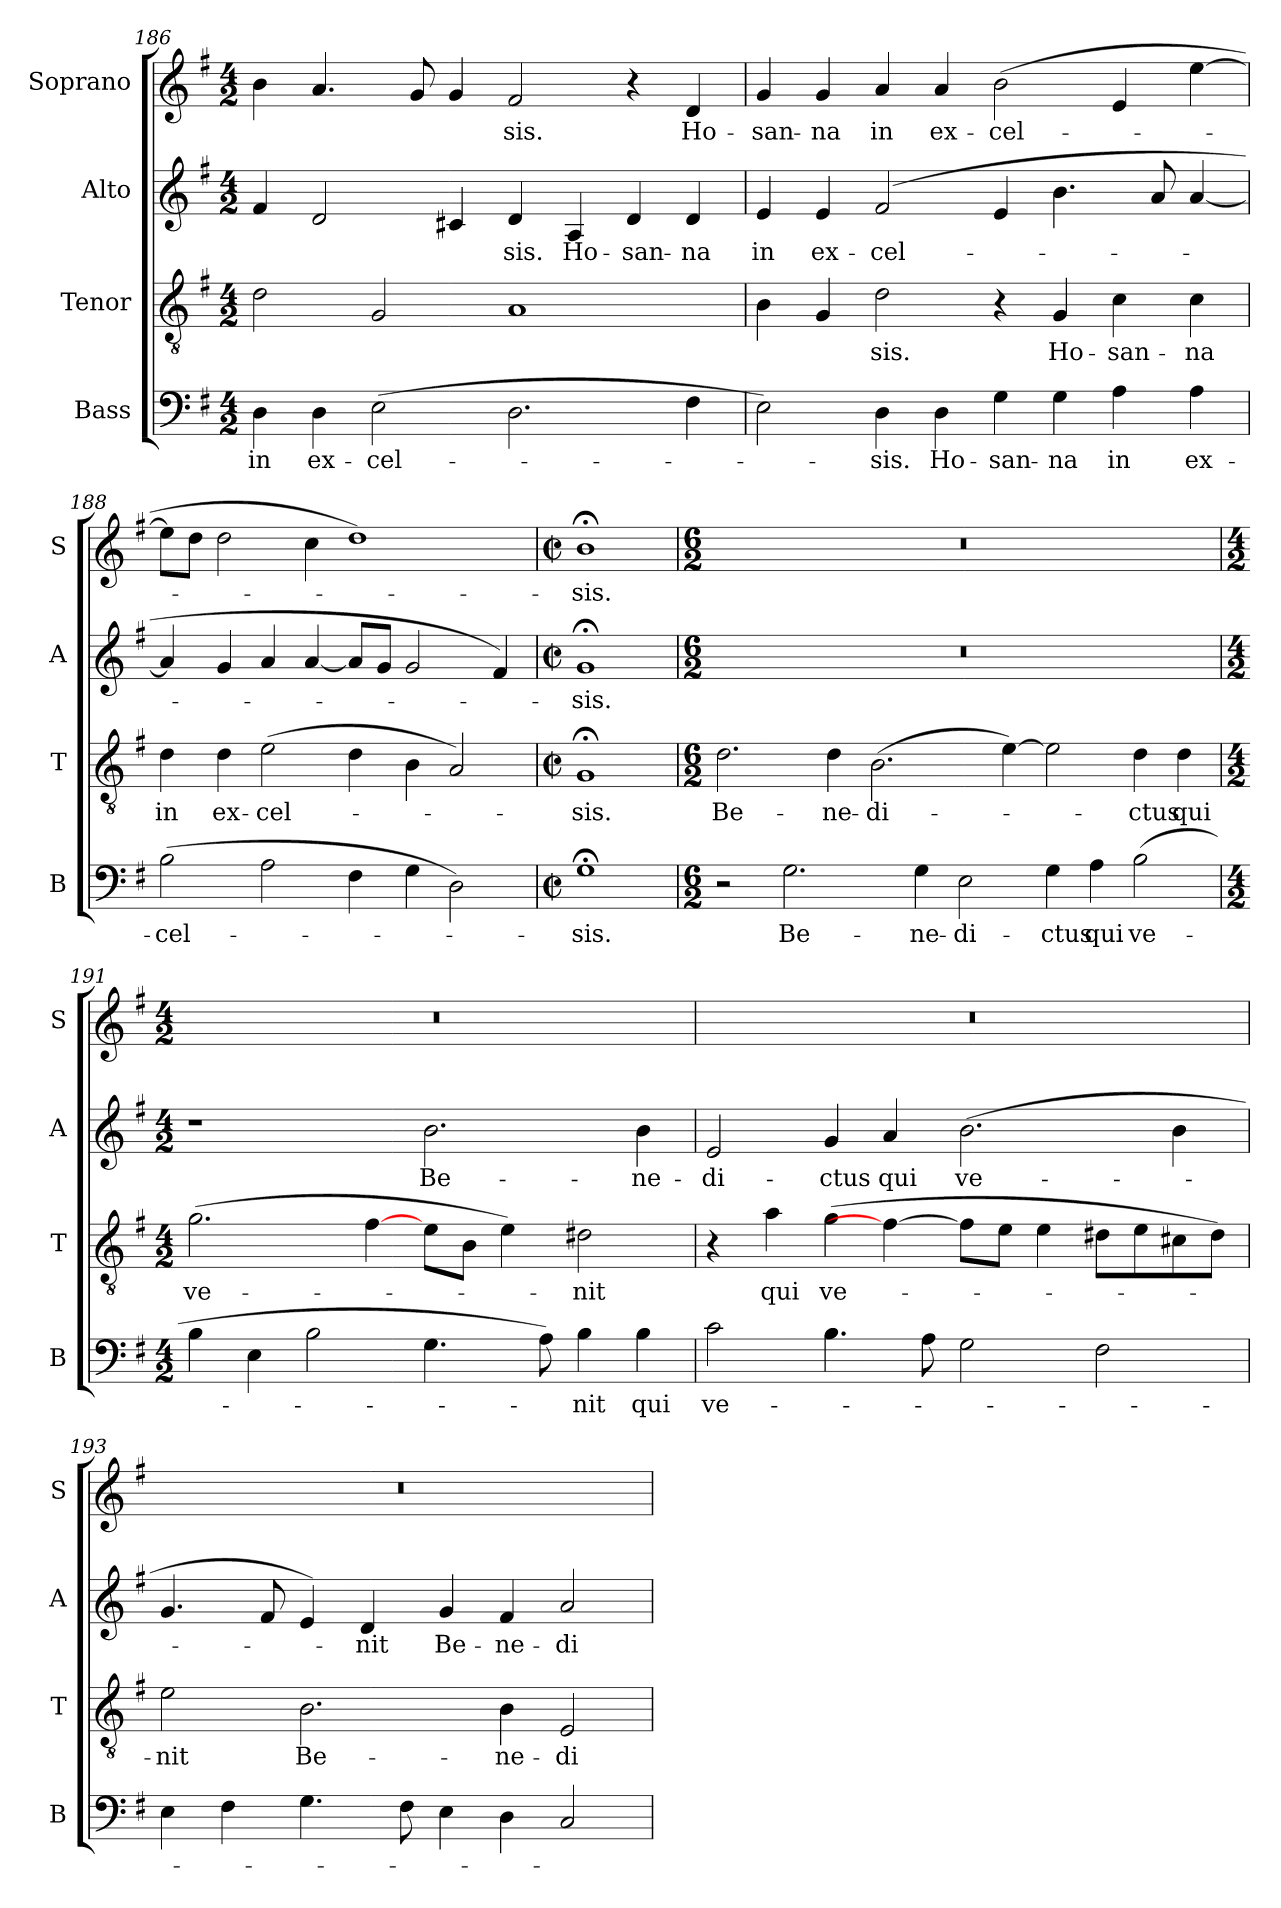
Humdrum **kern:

**kern	**text	**kern	**text	**kern	**text	**kern	**text
*part4	*part4	*part3	*part3	*part2	*part2	*part1	*part1
*staff4	*staff4	*staff3	*staff3	*staff2	*staff2	*staff1	*staff1
*I"Bass	*	*I"Tenor	*	*I"Alto	*	*I"Soprano	*
*I'B	*	*I'T	*	*I'A	*	*I'S	*
*clefF4	*	*clefGv2	*	*clefG2	*	*clefG2	*
*k[f#]	*	*k[f#]	*	*k[f#]	*	*k[f#]	*
*G:	*	*G:	*	*G:	*	*G:	*
*M4/2	*	*M4/2	*	*M4/2	*	*M4/2	*
=186	=186	=186	=186	=186	=186	=186	=186
!	!LO:LY:b	!	!	!	!	!	!
4D\	in	2d\	.	4f#/	.	4b\	.
!	!LO:LY:b	!	!	!	!	!	!
4D\	ex-	.	.	2d/	.	4.a/	.
!	!LO:LY:b	!	!	!	!	!	!
(>2E\	-cel-	2G/	.	.	.	.	.
.	.	.	.	.	.	8g/	.
.	.	.	.	4c#X/	.	4g/	.
!	!	!	!	!	!LO:LY:b	!	!LO:LY:b
2.D\	.	1A	.	4d/	-sis.	2f#/	-sis.
!	!	!	!	!	!LO:LY:b	!	!
.	.	.	.	4A/	Ho-	.	.
!	!	!	!	!	!LO:LY:b	!	!
.	.	.	.	4d/	-san-	4r	.
!	!	!	!	!	!LO:LY:b	!	!LO:LY:b
4F#\	.	.	.	4d/	-na	4d/	Ho-
!!LO:LB:g=z
=187	=187	=187	=187	=187	=187	=187	=187
!	!	!	!	!	!LO:LY:b	!	!LO:LY:b
2E\)	.	4B\	.	4e/	in	4g/	-san-
!	!	!	!	!	!LO:LY:b	!	!LO:LY:b
.	.	4G/	.	4e/	ex-	4g/	-na
!	!LO:LY:b	!	!LO:LY:b	!	!LO:LY:b	!	!LO:LY:b
4D\	-sis.	2d\	-sis.	(>2f#/	-cel-	4a/	in
!	!LO:LY:b	!	!	!	!	!	!LO:LY:b
4D\	Ho-	.	.	.	.	4a/	ex-
!	!LO:LY:b	!	!	!	!	!	!LO:LY:b
4G\	-san-	4r	.	4e/	.	(>2b\	-cel-
!	!LO:LY:b	!	!LO:LY:b	!	!	!	!
4G\	-na	4G/	Ho-	4.b\	.	.	.
!	!LO:LY:b	!	!LO:LY:b	!	!	!	!
4A\	in	4c\	-san-	.	.	4e/	.
.	.	.	.	8a/	.	.	.
!	!LO:LY:b	!	!LO:LY:b	!	!	!	!
4A\	ex-	4c\	-na	[4a/	.	[4ee\	.
!!LO:LB:g=z
=188	=188	=188	=188	=188	=188	=188	=188
!	!LO:LY:b	!	!LO:LY:b	!	!	!	!
(>2B\	-cel-	4d\	in	4a/]	.	8ee\L]	.
.	.	.	.	.	.	8dd\J	.
!	!	!	!LO:LY:b	!	!	!	!
.	.	4d\	ex-	4g/	.	2dd\	.
!	!	!	!LO:LY:b	!	!	!	!
2A\	.	(>2e\	-cel-	4a/	.	.	.
.	.	.	.	[4a/	.	4cc\	.
4F#\	.	4d\	.	8a/L]	.	1dd)	.
.	.	.	.	8g/J	.	.	.
4G\	.	4B\	.	2g/	.	.	.
2D\)	.	2A/)	.	.	.	.	.
.	.	.	.	4f#/)	.	.	.
=189	=189	=189	=189	=189	=189	=189	=189
*M2/2	*	*M2/2	*	*M2/2	*	*M2/2	*
*met(c|)	*	*met(c|)	*	*met(c|)	*	*met(c|)	*
!	!LO:LY:b	!	!LO:LY:b	!	!LO:LY:b	!	!LO:LY:b
1G;<	-sis.	1G;<	-sis.	1g;<	-sis.	1b;<	-sis.
=190	=190	=190	=190	=190	=190	=190	=190
*M6/2	*	*M6/2	*	*M6/2	*	*M6/2	*
!	!	!	!LO:LY:b	!	!	!	!
2r	.	2.d\	Be-	0.r	.	0.r	.
!	!LO:LY:b	!	!	!	!	!	!
2.G\	Be-	.	.	.	.	.	.
!	!	!	!LO:LY:b	!	!	!	!
.	.	4d\	-ne-	.	.	.	.
!	!	!	!LO:LY:b	!	!	!	!
.	.	(>2.B\	-di-	.	.	.	.
!	!LO:LY:b	!	!	!	!	!	!
4G\	-ne-	.	.	.	.	.	.
!	!LO:LY:b	!	!	!	!	!	!
2E\	-di-	.	.	.	.	.	.
.	.	[4e\)	.	.	.	.	.
!	!LO:LY:b	!	!	!	!	!	!
4G\	-ctus	2e\]	.	.	.	.	.
!	!LO:LY:b	!	!	!	!	!	!
4A\	qui	.	.	.	.	.	.
!	!LO:LY:b	!	!LO:LY:b	!	!	!	!
(>2B\	ve-	4d\	-ctus	.	.	.	.
!	!	!	!LO:LY:b	!	!	!	!
.	.	4d\	qui	.	.	.	.
!!LO:PB:g=z
=191	=191	=191	=191	=191	=191	=191	=191
*M4/2	*	*M4/2	*	*M4/2	*	*M4/2	*
!	!	!	!LO:LY:b	!	!	!	!
4B\	.	(>2.g\	ve-	1r	.	0r	.
4E\	.	.	.	.	.	.	.
2B\	.	.	.	.	.	.	.
.	.	[4f#\	.	.	.	.	.
!	!	!	!	!	!LO:LY:b	!	!
4.G\	.	8e\L	.	2.b\	Be-	.	.
.	.	8B\J	.	.	.	.	.
.	.	4e\)	.	.	.	.	.
8A\)	.	.	.	.	.	.	.
!	!LO:LY:b	!	!LO:LY:b	!	!	!	!
4B\	-nit	2d#X\	-nit	.	.	.	.
!	!LO:LY:b	!	!	!	!LO:LY:b	!	!
4B\	qui	.	.	4b\	-ne-	.	.
=192	=192	=192	=192	=192	=192	=192	=192
!	!LO:LY:b	!	!	!	!LO:LY:b	!	!
2c\	ve-	4r	.	2e/	-di-	0r	.
!	!	!	!LO:LY:b	!	!	!	!
.	.	4a\	qui	.	.	.	.
!	!	!	!LO:LY:b	!	!LO:LY:b	!	!
4.B\	.	(<4g\	ve-	4g/	-ctus	.	.
!	!	!	!	!	!LO:LY:b	!	!
.	.	4f#\_	.	4a/	qui	.	.
8A\	.	.	.	.	.	.	.
!	!	!	!	!	!LO:LY:b	!	!
2G\	.	8f#\L]	.	(>2.b\	ve-	.	.
.	.	8e\J	.	.	.	.	.
.	.	4e\	.	.	.	.	.
2F#\	.	8d#X\L	.	.	.	.	.
.	.	8e\	.	.	.	.	.
.	.	8c#X\	.	4b\	.	.	.
.	.	8d#\J)	.	.	.	.	.
=193	=193	=193	=193	=193	=193	=193	=193
!	!	!	!LO:LY:b	!	!	!	!
4E\	.	2e\	-nit	4.g/	.	0r	.
4F#\	.	.	.	.	.	.	.
.	.	.	.	8f#/	.	.	.
!	!	!	!LO:LY:b	!	!	!	!
4.G\	.	2.B\	Be-	4e/)	.	.	.
!	!	!	!	!	!LO:LY:b	!	!
.	.	.	.	4d/	-nit	.	.
8F#\	.	.	.	.	.	.	.
!	!	!	!	!	!LO:LY:b	!	!
4E\	.	.	.	4g/	Be-	.	.
!	!	!	!LO:LY:b	!	!LO:LY:b	!	!
4D\	.	4B\	-ne-	4f#/	-ne-	.	.
!	!	!	!LO:LY:b	!	!LO:LY:b	!	!
2C/	.	2E/	-di-	2a/	-di-	.	.
=	=	=	=	=	=	=	=
*-	*-	*-	*-	*-	*-	*-	*-
